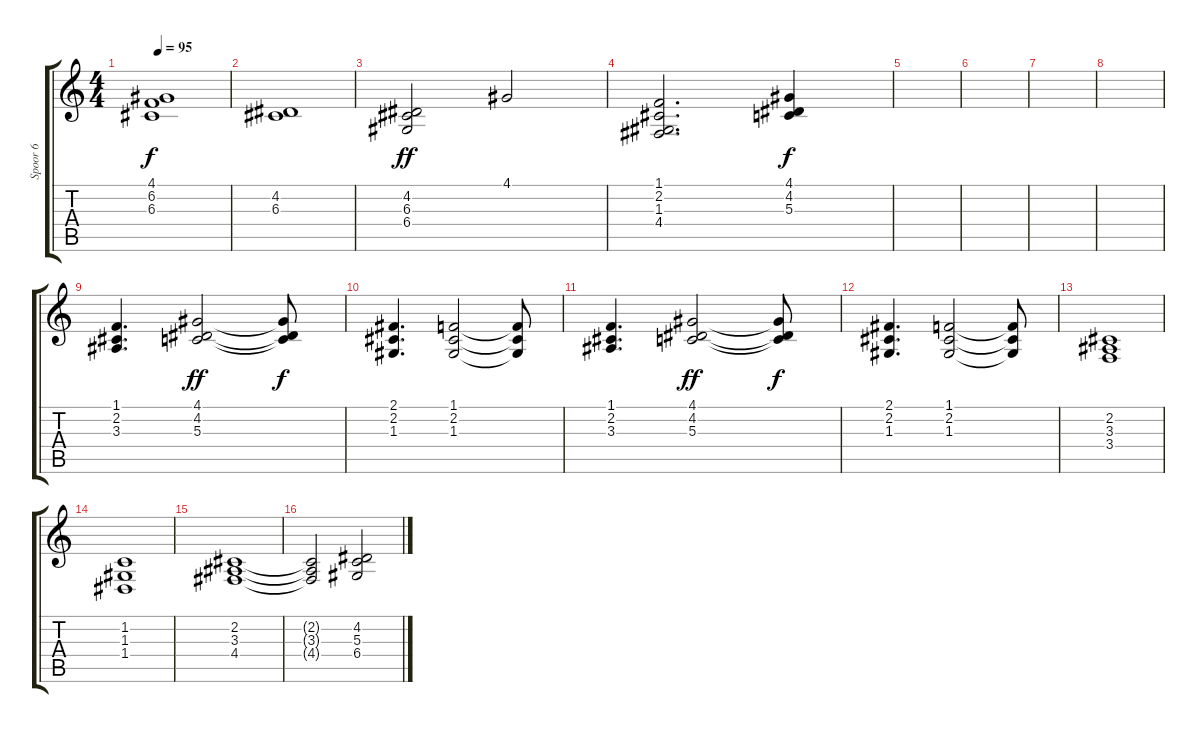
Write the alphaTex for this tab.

\track ("Spoor 6" "Spoor 6") {instrument stringensemble2}
\staff {score tabs}
\tuning (E4 B3 G3 D3 A2 E2) {hide}
\ts (4 4)
\tempo 95
\clef g2
\ks c
(4.1 6.2 6.3).1{dy f} |
(4.2 6.3).1 |
(4.2 6.3 6.4).2{dy ff} 4.1.2 |
(1.1 2.2 1.3 4.4).2{d} (4.1 4.2 5.3).4{dy f} |
|
|
|
|
(1.1 2.2 3.3).4{d} (4.1 4.2 5.3).2{dy ff} (4.1{t} 4.2{t} 5.3{t}).8{dy f} |
(2.1 2.2 1.3).4{d} (1.1 2.2 1.3).2 (1.1{t} 2.2{t} 1.3{t}).8 |
(1.1 2.2 3.3).4{d} (4.1 4.2 5.3).2{dy ff} (4.1{t} 4.2{t} 5.3{t}).8{dy f} |
(2.1 2.2 1.3).4{d} (1.1 2.2 1.3).2 (1.1{t} 2.2{t} 1.3{t}).8 |
(2.2 3.3 3.4).1 |
(1.2 1.3 1.4).1 |
(2.2 3.3 4.4).1 |
(2.2{t} 3.3{t} 4.4{t}).2 (4.2 5.3 6.4).2
